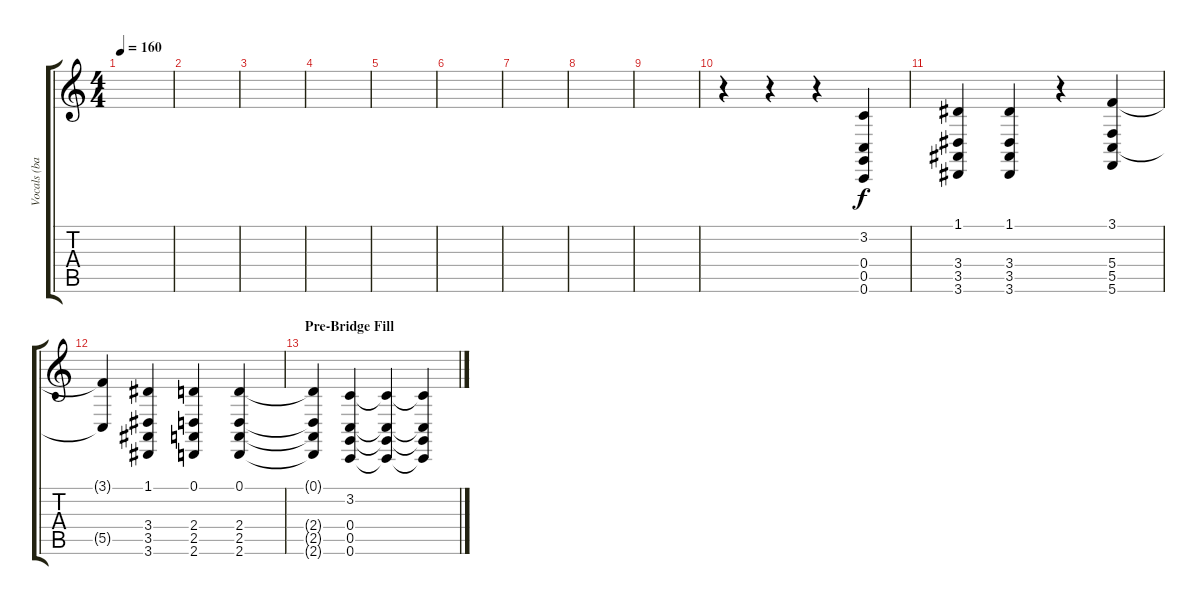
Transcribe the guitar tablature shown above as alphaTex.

\track ("Vocals (back-up)" "Vocals (ba") {instrument lead1square}
\staff {score tabs}
\tuning (D4 A3 F3 C3 G2 C2) {hide}
\ts (4 4)
\tempo 160
\clef g2
\ks c
|
|
|
|
|
|
|
|
|
r.4 r.4 r.4 (3.2 0.4 0.5 0.6).4 |
(1.1 3.4 3.5 3.6).4 (1.1 3.4 3.5 3.6).4 r.4 (3.1 5.4 5.5 5.6).4 |
(3.1{t} 5.5{t}).4 (1.1 3.4 3.5 3.6).4 (0.1 2.4 2.5 2.6).4 (0.1 2.4 2.5 2.6).4 |
\section ("" "Pre-Bridge Fill")
(0.1{t} 2.4{t} 2.5{t} 2.6{t}).4 (3.2 0.4 0.5 0.6).4 (3.2{t} 0.4{t} 0.5{t} 0.6{t}).4 (3.2{t} 0.4{t} 0.5{t} 0.6{t}).4
